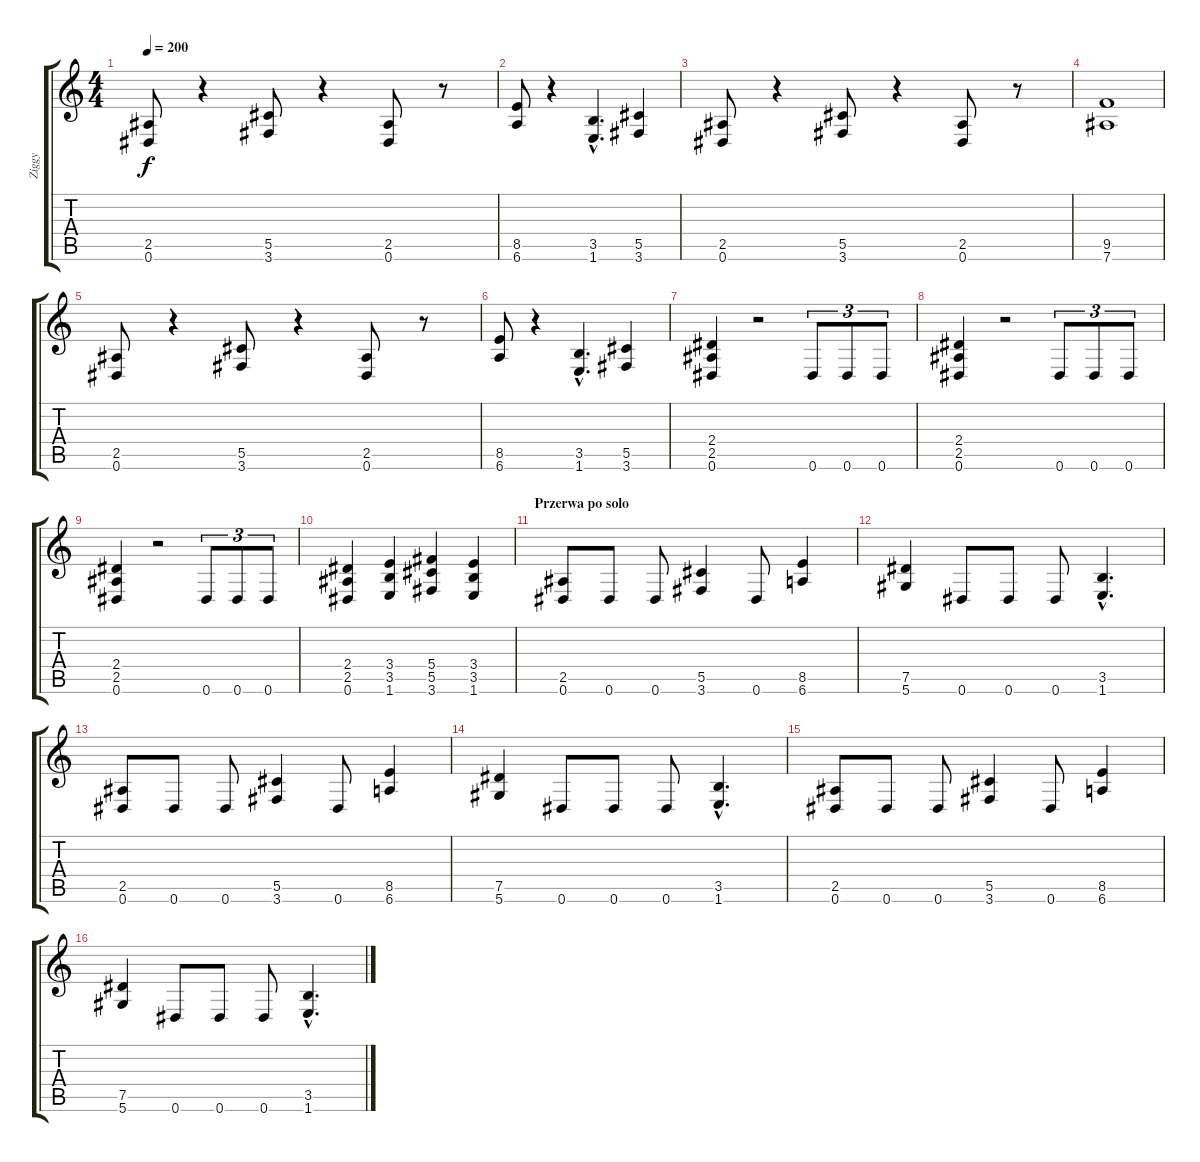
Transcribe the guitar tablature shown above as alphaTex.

\track ("Ziggy" "Ziggy") {instrument overdrivenguitar}
\staff {score tabs}
\tuning (Eb4 Bb3 Gb3 Db3 Ab2 Eb2) {hide}
\ts (4 4)
\tempo 200
\clef g2
\ks c
(2.5 0.6).8{dy f} r.4 (5.5 3.6).8 r.4 (2.5 0.6).8 r.8 |
(8.5 6.6).8 r.4 (3.5{hac} 1.6{hac}).4{d} (5.5 3.6).4 |
(2.5 0.6).8 r.4 (5.5 3.6).8 r.4 (2.5 0.6).8 r.8 |
(9.5 7.6).1 |
(2.5 0.6).8 r.4 (5.5 3.6).8 r.4 (2.5 0.6).8 r.8 |
(8.5 6.6).8 r.4 (3.5{hac} 1.6{hac}).4{d} (5.5 3.6).4 |
(2.4 2.5 0.6).4 r.2 0.6.8{tu (3 2)} 0.6.8{tu (3 2)} 0.6.8{tu (3 2)} |
(2.4 2.5 0.6).4 r.2 0.6.8{tu (3 2)} 0.6.8{tu (3 2)} 0.6.8{tu (3 2)} |
(2.4 2.5 0.6).4 r.2 0.6.8{tu (3 2)} 0.6.8{tu (3 2)} 0.6.8{tu (3 2)} |
(2.4 2.5 0.6).4 (3.4 3.5 1.6).4 (5.4 5.5 3.6).4 (3.4 3.5 1.6).4 |
\section ("" "Przerwa po solo")
(2.5 0.6).8 0.6.8 0.6.8 (5.5 3.6).4 0.6.8 (8.5 6.6).4 |
(7.5 5.6).4 0.6.8 0.6.8 0.6.8 (3.5{hac} 1.6{hac}).4{d} |
(2.5 0.6).8 0.6.8 0.6.8 (5.5 3.6).4 0.6.8 (8.5 6.6).4 |
(7.5 5.6).4 0.6.8 0.6.8 0.6.8 (3.5{hac} 1.6{hac}).4{d} |
(2.5 0.6).8 0.6.8 0.6.8 (5.5 3.6).4 0.6.8 (8.5 6.6).4 |
(7.5 5.6).4 0.6.8 0.6.8 0.6.8 (3.5{hac} 1.6{hac}).4{d}
